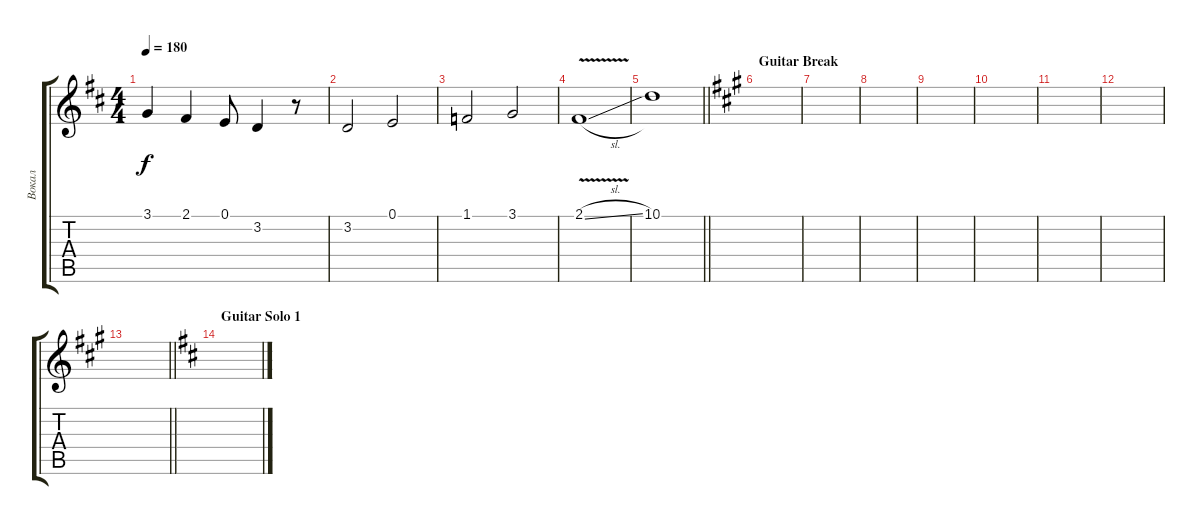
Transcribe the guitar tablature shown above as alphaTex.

\track ("Вокал" "Вокал") {instrument trumpet}
\staff {score tabs}
\tuning (E4 B3 G3 D3 A2 E2) {hide}
\ts (4 4)
\tempo 180
\clef g2
\ks bminor
3.1{t}.4{dy f} 2.1.4 0.1.8 3.2.4 r.8 |
3.2.2 0.1.2 |
1.1.2 3.1.2 |
2.1{v sl}.1 |
\barLineRight lightlight
10.1.1 |
\section ("" "Guitar Break")
\ks f#minor
|
|
|
|
|
|
|
\barLineRight lightlight
|
\section ("" "Guitar Solo 1")
\ks bminor
